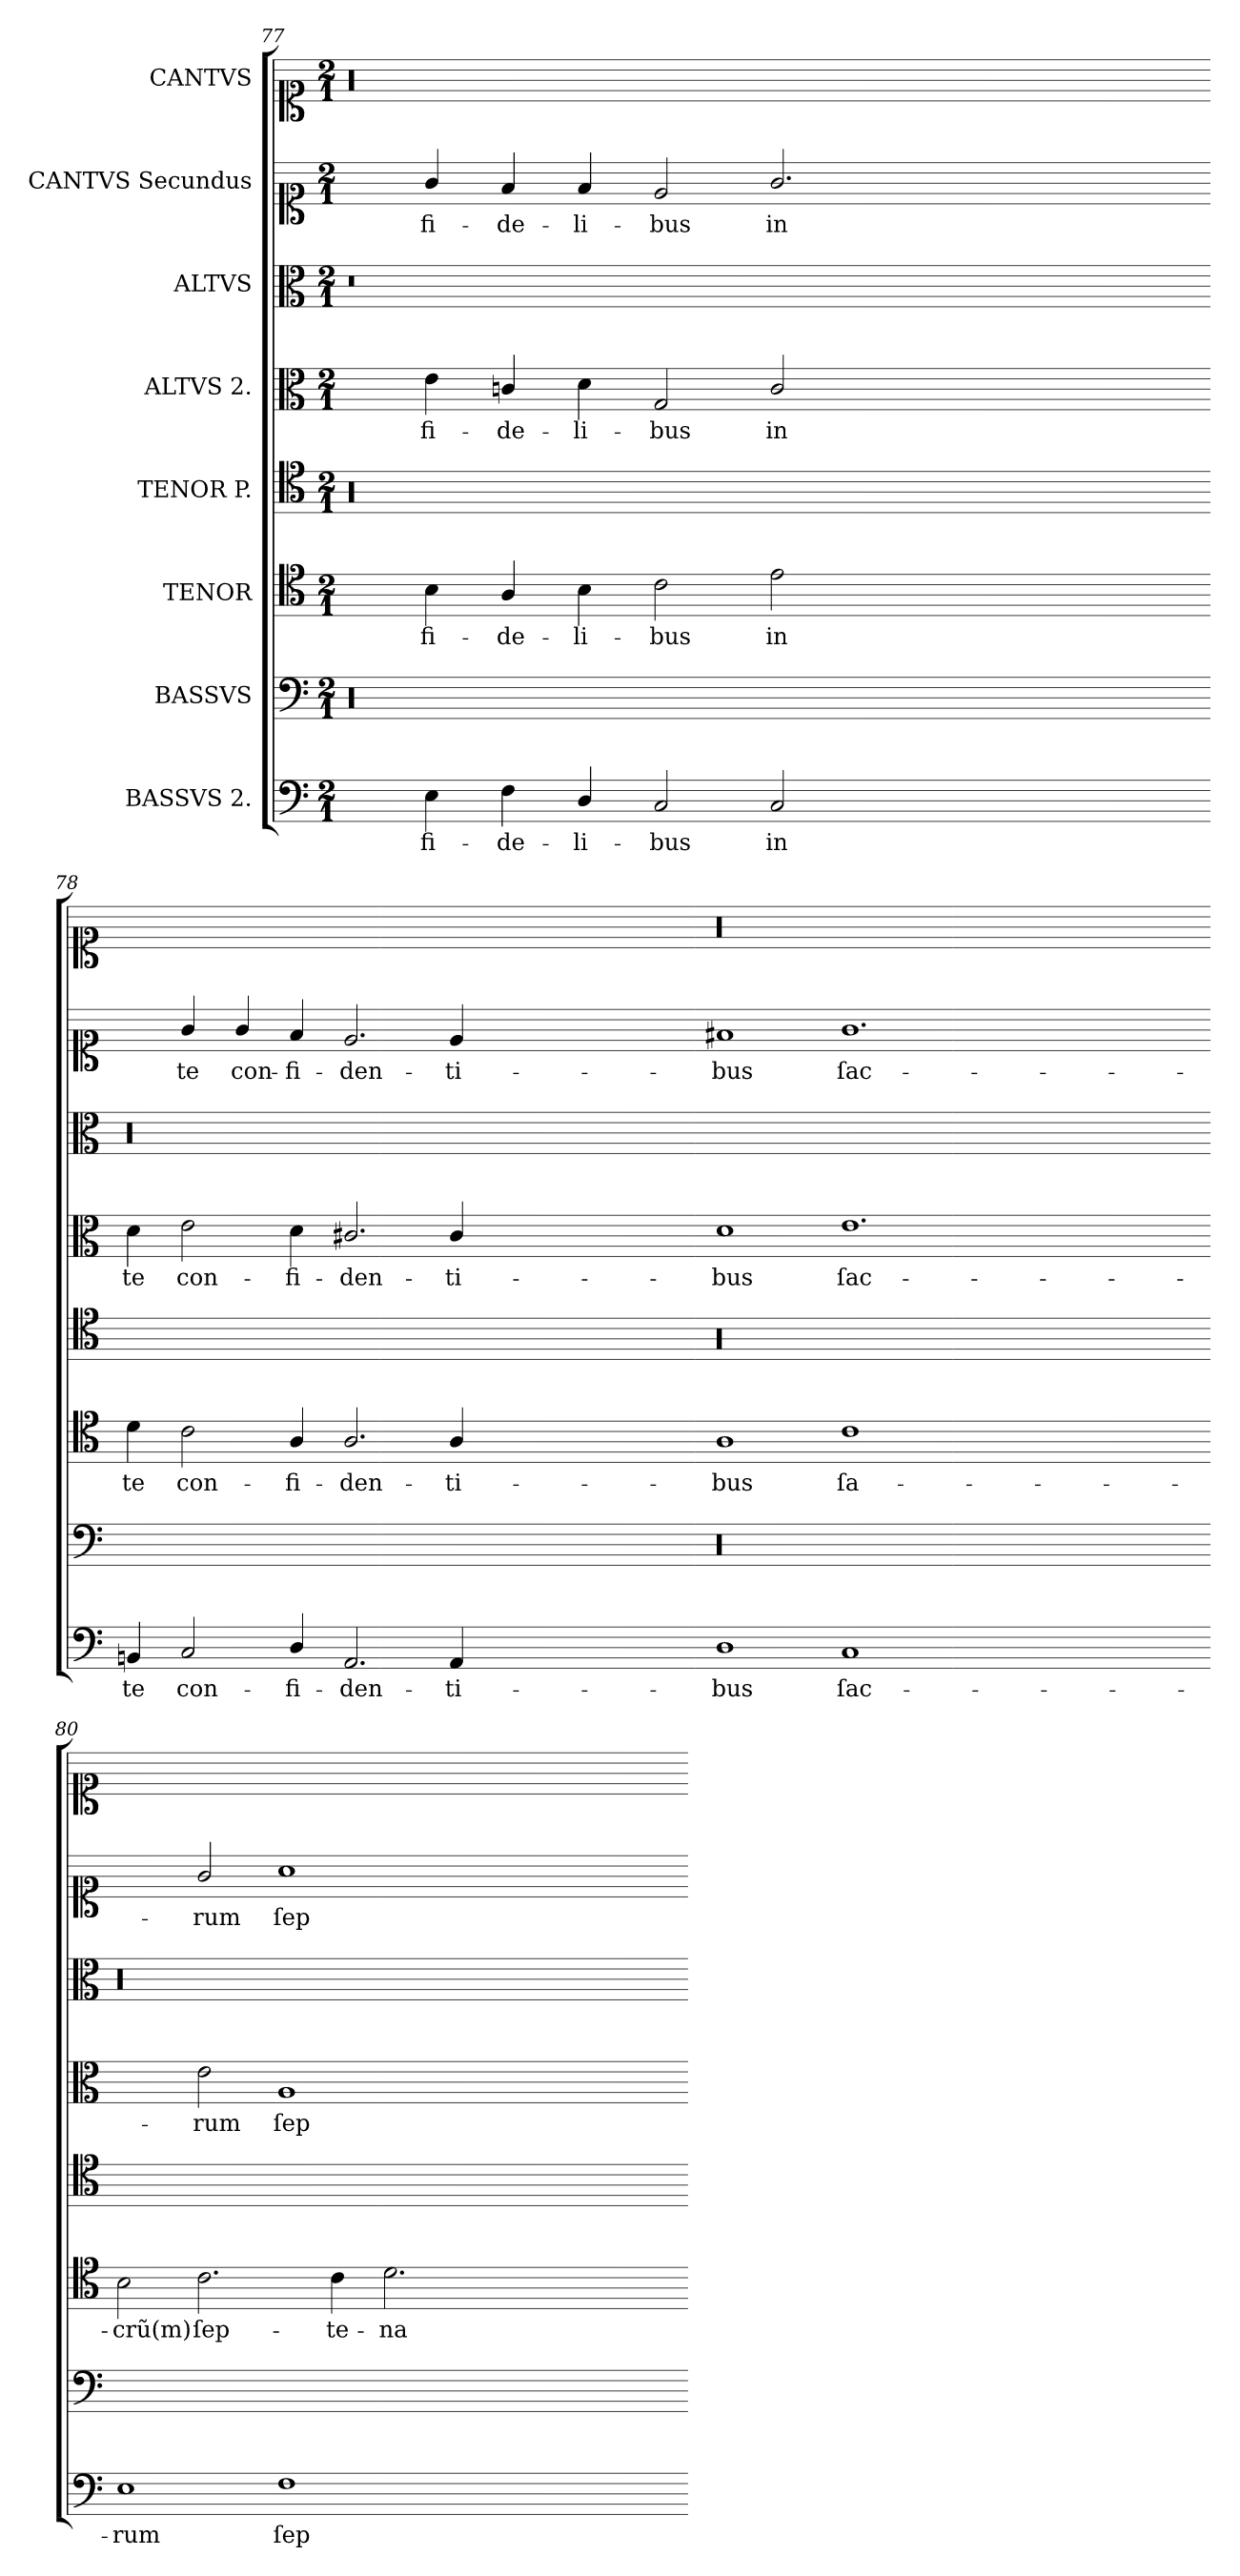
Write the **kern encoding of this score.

**kern	**text	**kern	**kern	**text	**kern	**kern	**text	**kern	**kern	**text	**kern
*part8	*part8	*part7	*part6	*part6	*part5	*part4	*part4	*part3	*part2	*part2	*part1
*staff8	*staff8	*staff7	*staff6	*staff6	*staff5	*staff4	*staff4	*staff3	*staff2	*staff2	*staff1
*I"BASSVS 2.	*	*I"BASSVS	*I"TENOR	*	*I"TENOR P.	*I"ALTVS 2.	*	*I"ALTVS	*I"CANTVS Secundus	*	*I"CANTVS
*clefF4	*	*clefF4	*clefC4	*	*clefC4	*clefC3	*	*clefC3	*clefC1	*	*clefC1
*k[]	*	*k[]	*k[]	*	*k[]	*k[]	*	*k[]	*k[]	*	*k[]
*M2/1	*	*M2/1	*M2/1	*	*M2/1	*M2/1	*	*M2/1	*M2/1	*	*M2/1
=77	=77	=77	=77	=77	=77	=77	=77	=77	=77	=77	=77
4ryy	.	00r	4ryy	.	00r	4ryy	.	0r	4ryy	.	00r
4E\	fi-	.	4B\	fi-	.	4e\	fi-	.	4g/	fi-	.
4F\	-de-	.	4A/	-de-	.	4cn/	-de-	.	4f/	-de-	.
4D/	-li-	.	4B\	-li-	.	4d\	-li-	.	4f/	-li-	.
2C/	-bus	.	2c\	-bus	.	2G/	-bus	.	2e/	-bus	.
2C/	in	.	2e\	in	.	2c/	in	.	2.g/	in	.
0ryy	.	.	0ryy	.	.	0ryy	.	0ryy	.	.	.
.	.	.	.	.	.	.	.	.	1..ryy	.	.
=78-	=78-	=78-	=78-	=78-	=78-	=78-	=78-	=78-	=78-	=78-	=78-
4BBn/	te	00ryy	4d\	te	00ryy	4d\	te	00r	4ryy	.	00ryy
2C/	con-	.	2c\	con-	.	2e\	con-	.	4g/	te	.
.	.	.	.	.	.	.	.	.	4g/	con-	.
4D/	-fi-	.	4A/	-fi-	.	4d\	-fi-	.	4f/	-fi-	.
2.AA/	-den-	.	2.A/	-den-	.	2.c#X/	-den-	.	2.e/	-den-	.
4AA/	-ti-	.	4A/	-ti-	.	4c#/	-ti-	.	4e/	-ti-	.
0ryy	.	.	0ryy	.	.	0ryy	.	.	0ryy	.	.
=79-	=79-	=79-	=79-	=79-	=79-	=79-	=79-	=79-	=79-	=79-	=79-
1D	-bus	00r	1A	-bus	00r	1d	-bus	00ryy	1f#X	-bus	00r
1C	ſac-	.	1c	ſa-	.	1.e	ſac-	.	1.g	ſac-	.
0ryy	.	.	0ryy	.	.	.	.	.	.	.	.
.	.	.	.	.	.	1.ryy	.	.	1.ryy	.	.
=80-	=80-	=80-	=80-	=80-	=80-	=80-	=80-	=80-	=80-	=80-	=80-
1E	-rum	00ryy	2B\	-crũ(m)	00ryy	2ryy	.	00r	2ryy	.	00ryy
.	.	.	2.c\	ſep-	.	2e\	-rum	.	2g/	-rum	.
1F	ſep-	.	.	.	.	1A	ſep-	.	1a	ſep-	.
.	.	.	4c\	-te-	.	.	.	.	.	.	.
.	.	.	2.d\	-na-	.	.	.	.	.	.	.
0ryy	.	.	.	.	.	0ryy	.	.	0ryy	.	.
.	.	.	1..ryy	.	.	.	.	.	.	.	.
=-	=-	=-	=-	=-	=-	=-	=-	=-	=-	=-	=-
*-	*-	*-	*-	*-	*-	*-	*-	*-	*-	*-	*-
